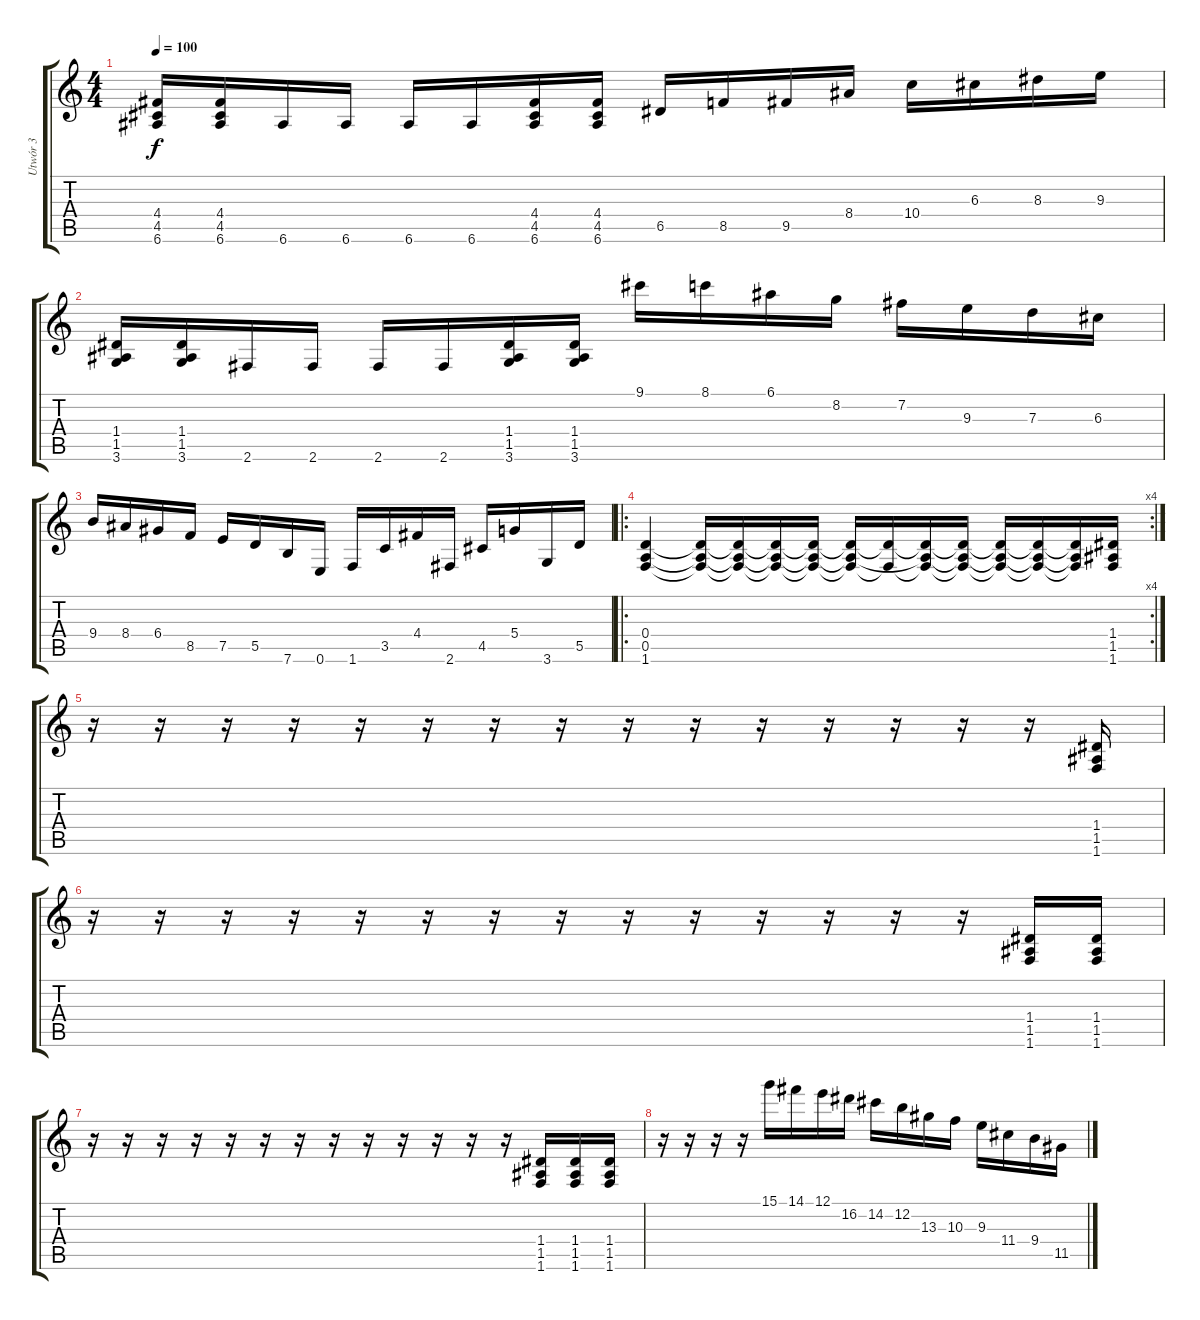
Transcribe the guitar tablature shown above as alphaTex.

\track ("Utwór 3" "Utwór 3") {instrument distortionguitar}
\staff {score tabs}
\tuning (E4 B3 G3 D3 A2 E2) {hide}
\ts (4 4)
\tempo 100
\clef g2
\ks c
(4.4 4.5 6.6).16{dy f} (4.4 4.5 6.6).16 6.6.16 6.6.16 6.6.16 6.6.16 (4.4 4.5 6.6).16 (4.4 4.5 6.6).16 6.5.16 8.5.16 9.5.16 8.4.16 10.4.16 6.3.16 8.3.16 9.3.16 |
(1.4 1.5 3.6).16 (1.4 1.5 3.6).16 2.6.16 2.6.16 2.6.16 2.6.16 (1.4 1.5 3.6).16 (1.4 1.5 3.6).16 9.1.16 8.1.16 6.1.16 8.2.16 7.2.16 9.3.16 7.3.16 6.3.16 |
9.4.16 8.4.16 6.4.16 8.5.16 7.5.16 5.5.16 7.6.16 0.6.16 1.6.16 3.5.16 4.4.16 2.6.16 4.5.16 5.4.16 3.6.16 5.5.16 |
\ro
\rc 4
(0.4 0.5 1.6).4 (0.4{t} 0.5{t} 1.6{t}).16 (0.4{t} 0.5{t} 1.6{t}).16 (0.4{t} 0.5{t} 1.6{t}).16 (0.4{t} 0.5{t} 1.6{t}).16 (0.4{t} 0.5{t} 1.6{t}).16 (0.4{t} 1.6{t}).16 (0.4{t} 0.5{t} 1.6{t}).16 (0.4{t} 0.5{t} 1.6{t}).16 (0.4{t} 0.5{t} 1.6{t}).16 (0.4{t} 0.5{t} 1.6{t}).16 (0.4{t} 0.5{t} 1.6{t}).16 (1.4 1.5 1.6).16 |
r.16 r.16 r.16 r.16 r.16 r.16 r.16 r.16 r.16 r.16 r.16 r.16 r.16 r.16 r.16 (1.4 1.5 1.6).16 |
r.16 r.16 r.16 r.16 r.16 r.16 r.16 r.16 r.16 r.16 r.16 r.16 r.16 r.16 (1.4 1.5 1.6).16 (1.4 1.5 1.6).16 |
r.16 r.16 r.16 r.16 r.16 r.16 r.16 r.16 r.16 r.16 r.16 r.16 r.16 (1.4 1.5 1.6).16 (1.4 1.5 1.6).16 (1.4 1.5 1.6).16 |
r.16 r.16 r.16 r.16 15.1.16 14.1.16 12.1.16 16.2.16 14.2.16 12.2.16 13.3.16 10.3.16 9.3.16 11.4.16 9.4.16 11.5.16
